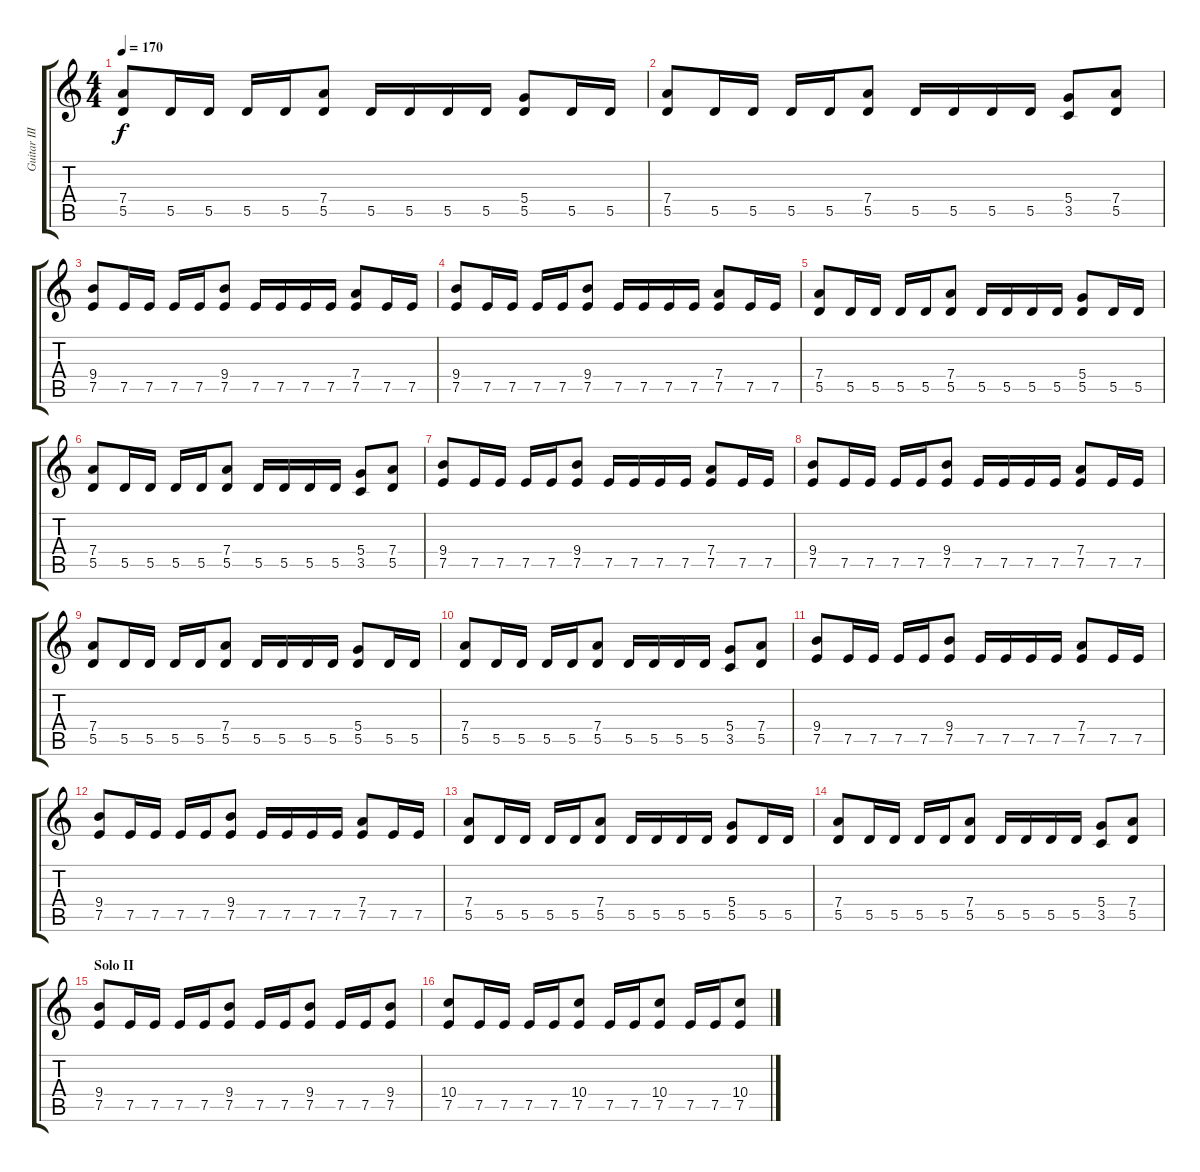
\track ("Guitar III" "Guitar III") {instrument distortionguitar}
\staff {score tabs}
\tuning (E4 B3 G3 D3 A2 E2) {hide}
\ts (4 4)
\tempo 170
\clef g2
\ks c
(7.4 5.5).8{dy f} 5.5.16 5.5.16 5.5.16 5.5.16 (7.4 5.5).8 5.5.16 5.5.16 5.5.16 5.5.16 (5.4 5.5).8 5.5.16 5.5.16 |
(7.4 5.5).8 5.5.16 5.5.16 5.5.16 5.5.16 (7.4 5.5).8 5.5.16 5.5.16 5.5.16 5.5.16 (5.4 3.5).8 (7.4 5.5).8 |
(9.4 7.5).8 7.5.16 7.5.16 7.5.16 7.5.16 (9.4 7.5).8 7.5.16 7.5.16 7.5.16 7.5.16 (7.4 7.5).8 7.5.16 7.5.16 |
(9.4 7.5).8 7.5.16 7.5.16 7.5.16 7.5.16 (9.4 7.5).8 7.5.16 7.5.16 7.5.16 7.5.16 (7.4 7.5).8 7.5.16 7.5.16 |
(7.4 5.5).8 5.5.16 5.5.16 5.5.16 5.5.16 (7.4 5.5).8 5.5.16 5.5.16 5.5.16 5.5.16 (5.4 5.5).8 5.5.16 5.5.16 |
(7.4 5.5).8 5.5.16 5.5.16 5.5.16 5.5.16 (7.4 5.5).8 5.5.16 5.5.16 5.5.16 5.5.16 (5.4 3.5).8 (7.4 5.5).8 |
(9.4 7.5).8 7.5.16 7.5.16 7.5.16 7.5.16 (9.4 7.5).8 7.5.16 7.5.16 7.5.16 7.5.16 (7.4 7.5).8 7.5.16 7.5.16 |
(9.4 7.5).8 7.5.16 7.5.16 7.5.16 7.5.16 (9.4 7.5).8 7.5.16 7.5.16 7.5.16 7.5.16 (7.4 7.5).8 7.5.16 7.5.16 |
(7.4 5.5).8 5.5.16 5.5.16 5.5.16 5.5.16 (7.4 5.5).8 5.5.16 5.5.16 5.5.16 5.5.16 (5.4 5.5).8 5.5.16 5.5.16 |
(7.4 5.5).8 5.5.16 5.5.16 5.5.16 5.5.16 (7.4 5.5).8 5.5.16 5.5.16 5.5.16 5.5.16 (5.4 3.5).8 (7.4 5.5).8 |
(9.4 7.5).8 7.5.16 7.5.16 7.5.16 7.5.16 (9.4 7.5).8 7.5.16 7.5.16 7.5.16 7.5.16 (7.4 7.5).8 7.5.16 7.5.16 |
(9.4 7.5).8 7.5.16 7.5.16 7.5.16 7.5.16 (9.4 7.5).8 7.5.16 7.5.16 7.5.16 7.5.16 (7.4 7.5).8 7.5.16 7.5.16 |
(7.4 5.5).8 5.5.16 5.5.16 5.5.16 5.5.16 (7.4 5.5).8 5.5.16 5.5.16 5.5.16 5.5.16 (5.4 5.5).8 5.5.16 5.5.16 |
(7.4 5.5).8 5.5.16 5.5.16 5.5.16 5.5.16 (7.4 5.5).8 5.5.16 5.5.16 5.5.16 5.5.16 (5.4 3.5).8 (7.4 5.5).8 |
\section ("" "Solo II")
(9.4 7.5).8 7.5.16 7.5.16 7.5.16 7.5.16 (9.4 7.5).8 7.5.16 7.5.16 (9.4 7.5).8 7.5.16 7.5.16 (9.4 7.5).8 |
(10.4 7.5).8 7.5.16 7.5.16 7.5.16 7.5.16 (10.4 7.5).8 7.5.16 7.5.16 (10.4 7.5).8 7.5.16 7.5.16 (10.4 7.5).8
